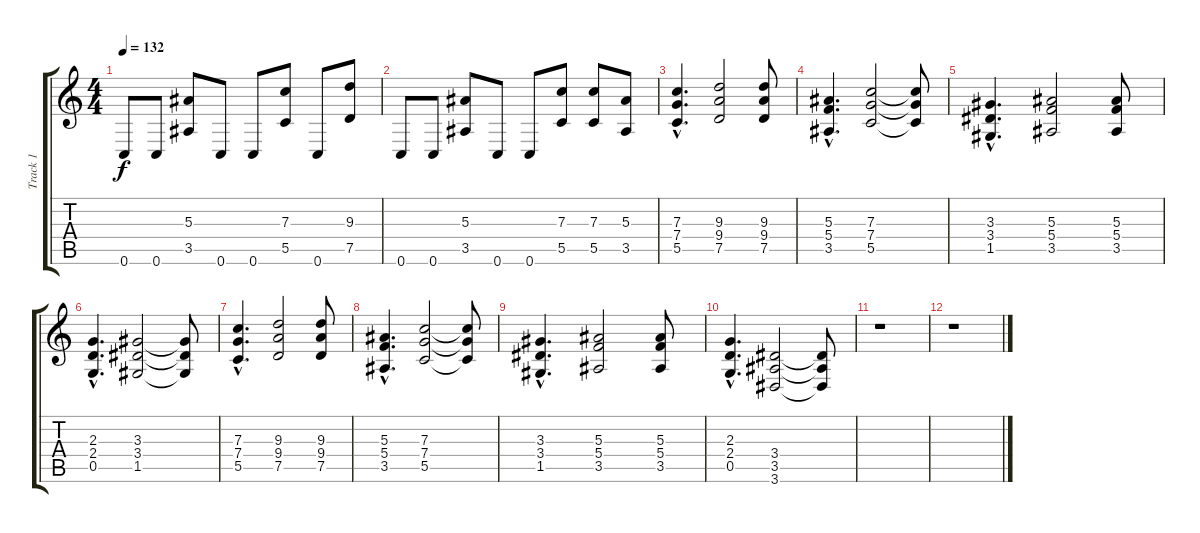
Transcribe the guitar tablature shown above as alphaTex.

\track ("Track 1" "Track 1") {instrument overdrivenguitar}
\staff {score tabs}
\tuning (D4 A3 F3 C3 G2 C2) {hide}
\ts (4 4)
\tempo 132
\clef g2
\ks c
0.6.8{dy f} 0.6.8 (5.3 3.5).8 0.6.8 0.6.8 (7.3 5.5).8 0.6.8 (9.3 7.5).8 |
0.6.8 0.6.8 (5.3 3.5).8 0.6.8 0.6.8 (7.3 5.5).8 (7.3 5.5).8 (5.3 3.5).8 |
(7.3{hac} 7.4{hac} 5.5{hac}).4{d} (9.3 9.4 7.5).2 (9.3 9.4 7.5).8 |
(5.3{hac} 5.4{hac} 3.5{hac}).4{d} (7.3 7.4 5.5).2 (7.3{t} 7.4{t} 5.5{t}).8 |
(3.3{hac} 3.4{hac} 1.5{hac}).4{d} (5.3 5.4 3.5).2 (5.3 5.4 3.5).8 |
(2.3{hac} 2.4{hac} 0.5{hac}).4{d} (3.3 3.4 1.5).2 (3.3{t} 3.4{t} 1.5{t}).8 |
(7.3{hac} 7.4{hac} 5.5{hac}).4{d} (9.3 9.4 7.5).2 (9.3 9.4 7.5).8 |
(5.3{hac} 5.4{hac} 3.5{hac}).4{d} (7.3 7.4 5.5).2 (7.3{t} 7.4{t} 5.5{t}).8 |
(3.3{hac} 3.4{hac} 1.5{hac}).4{d} (5.3 5.4 3.5).2 (5.3 5.4 3.5).8 |
(2.3{hac} 2.4{hac} 0.5{hac}).4{d} (3.4 3.5 3.6).2 (3.4{t} 3.5{t} 3.6{t}).8 |
r.1 |
r.1
